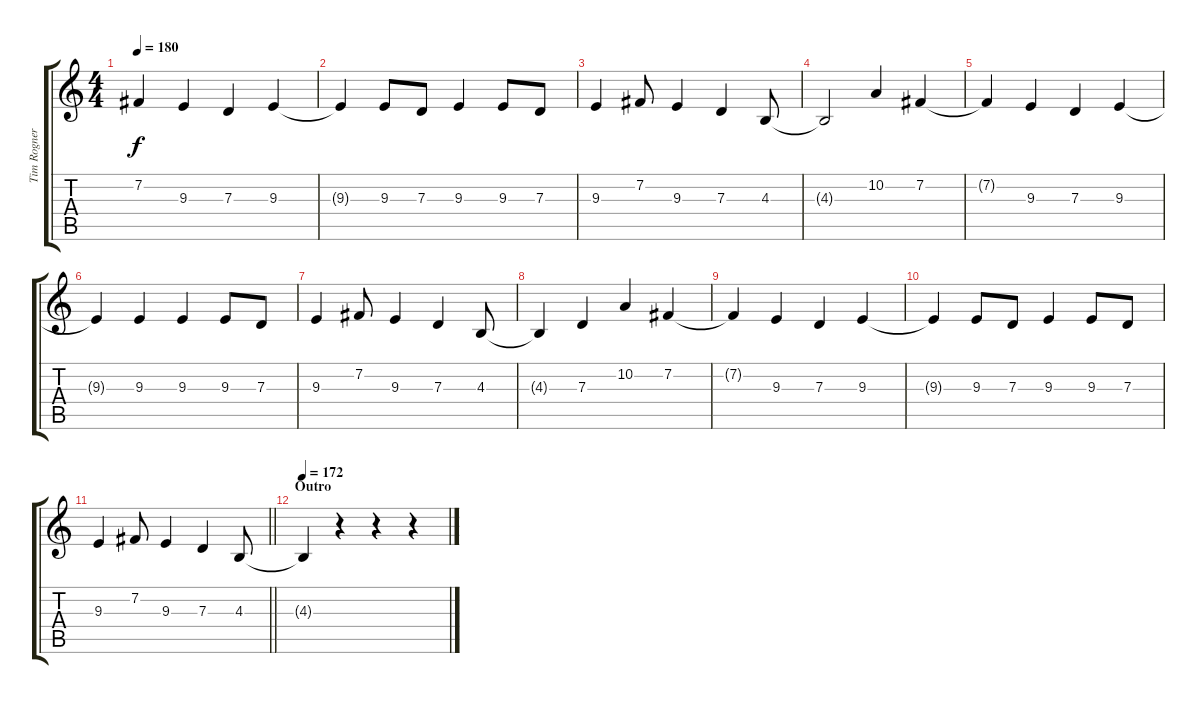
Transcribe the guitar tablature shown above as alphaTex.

\track ("Tim Rogner - Back Vocals" "Tim Rogner") {instrument tenorsax}
\staff {score tabs}
\tuning (E4 B3 G3 D3 A2 E2) {hide}
\ts (4 4)
\tempo 180
\clef g2
\ks c
7.2{t}.4{dy f} 9.3.4 7.3.4 9.3.4 |
9.3{t}.4 9.3.8 7.3.8 9.3.4 9.3.8 7.3.8 |
9.3.4 7.2.8 9.3.4 7.3.4 4.3.8 |
4.3{t}.2 10.2.4 7.2.4 |
7.2{t}.4 9.3.4 7.3.4 9.3.4 |
9.3{t}.4 9.3.4 9.3.4 9.3.8 7.3.8 |
9.3.4 7.2.8 9.3.4 7.3.4 4.3.8 |
4.3{t}.4 7.3.4 10.2.4 7.2.4 |
7.2{t}.4 9.3.4 7.3.4 9.3.4 |
9.3{t}.4 9.3.8 7.3.8 9.3.4 9.3.8 7.3.8 |
\barLineRight lightlight
9.3.4 7.2.8 9.3.4 7.3.4 4.3.8 |
\section ("" "Outro")
\tempo 172
4.3{t}.4 r.4 r.4 r.4
